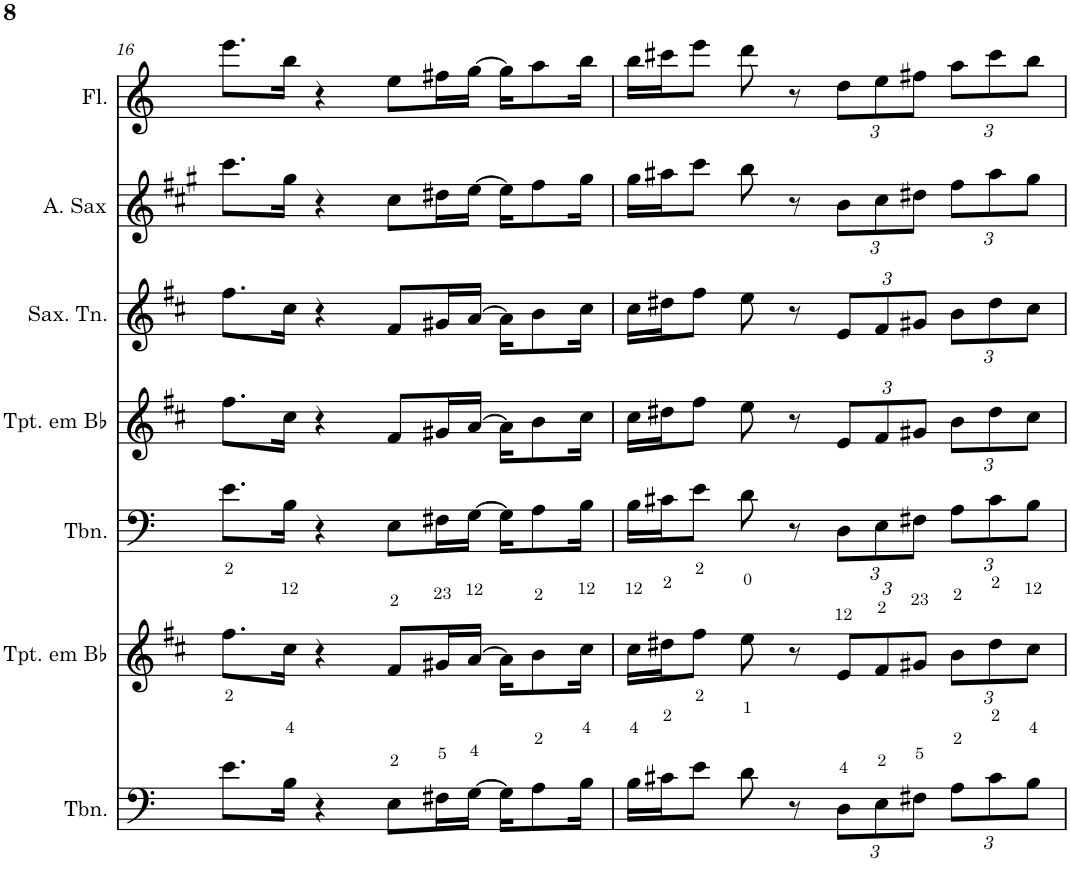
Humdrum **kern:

**kern	**kern	**kern	**kern	**kern	**kern	**kern
*part7	*part6	*part5	*part4	*part3	*part2	*part1
*staff7	*staff6	*staff5	*staff4	*staff3	*staff2	*staff1
*I"Trombone	*I"Trompete em Bb	*I"Trombone	*I"Trompete em Bb	*I"Saxofone Tenor	*I"Saxofone Alto	*I"Flauta Transversal
*I'Tbn.	*I'Tpt. em Bb	*I'Tbn.	*I'Tpt. em Bb	*I'Sax. Tn.	*	*I'Fl.
!!LO:PB:g=z
*clefF4	*clefG2	*clefF4	*clefG2	*clefG2	*clefG2	*clefG2
*	*Trd1c2	*	*Trd1c2	*Trd8c14	*Trd5c9	*
*k[]	*k[f#c#]	*k[]	*k[f#c#]	*k[f#c#]	*k[f#c#g#]	*k[]
*M4/4	*M4/4	*M4/4	*M4/4	*M4/4	*M4/4	*M4/4
=16	=16	=16	=16	=16	=16	=16
8.e\L	8.ff#\L	8.e\L	8.ff#\L	8.ff#\L	8.ccc#\L	8.eee\L
16B\Jk	16cc#\Jk	16B\Jk	16cc#\Jk	16cc#\Jk	16gg#\Jk	16bb\Jk
4r	4r	4r	4r	4r	4r	4r
8E\L	8f#/L	8E\L	8f#/L	8f#/L	8cc#\L	8ee\L
16F#X\L	16g#X/L	16F#X\L	16g#X/L	16g#X/L	16dd#X\L	16ff#X\L
[16G\JJ	[16a/JJ	[16G\JJ	[16a/JJ	[16a/JJ	[16ee\JJ	[16gg\JJ
16G\KL]	16a\KL]	16G\KL]	16a\KL]	16a\KL]	16ee\KL]	16gg\KL]
8A\	8b\	8A\	8b\	8b\	8ff#\	8aa\
16B\Jk	16cc#\Jk	16B\Jk	16cc#\Jk	16cc#\Jk	16gg#\Jk	16bb\Jk
=17	=17	=17	=17	=17	=17	=17
16B\LL	16cc#\LL	16B\LL	16cc#\LL	16cc#\LL	16gg#\LL	16bb\LL
16c#X\J	16dd#X\J	16c#X\J	16dd#X\J	16dd#X\J	16aa#X\J	16ccc#X\J
8e\J	8ff#\J	8e\J	8ff#\J	8ff#\J	8ccc#\J	8eee\J
8d\	8ee\	8d\	8ee\	8ee\	8bb\	8ddd\
8r	8r	8r	8r	8r	8r	8r
*Xbrackettup	*Xbrackettup	*Xbrackettup	*Xbrackettup	*Xbrackettup	*Xbrackettup	*Xbrackettup
12D\L	12e/L	12D\L	12e/L	12e/L	12b\L	12dd\L
12E\	12f#/	12E\	12f#/	12f#/	12cc#\	12ee\
12F#X\J	12g#X/J	12F#X\J	12g#X/J	12g#X/J	12dd#X\J	12ff#X\J
12A\L	12b\L	12A\L	12b\L	12b\L	12ff#\L	12aa\L
12c#\	12dd#\	12c#\	12dd#\	12dd#\	12aa#\	12ccc#\
12B\J	12cc#\J	12B\J	12cc#\J	12cc#\J	12gg#\J	12bb\J
=	=	=	=	=	=	=
*-	*-	*-	*-	*-	*-	*-
